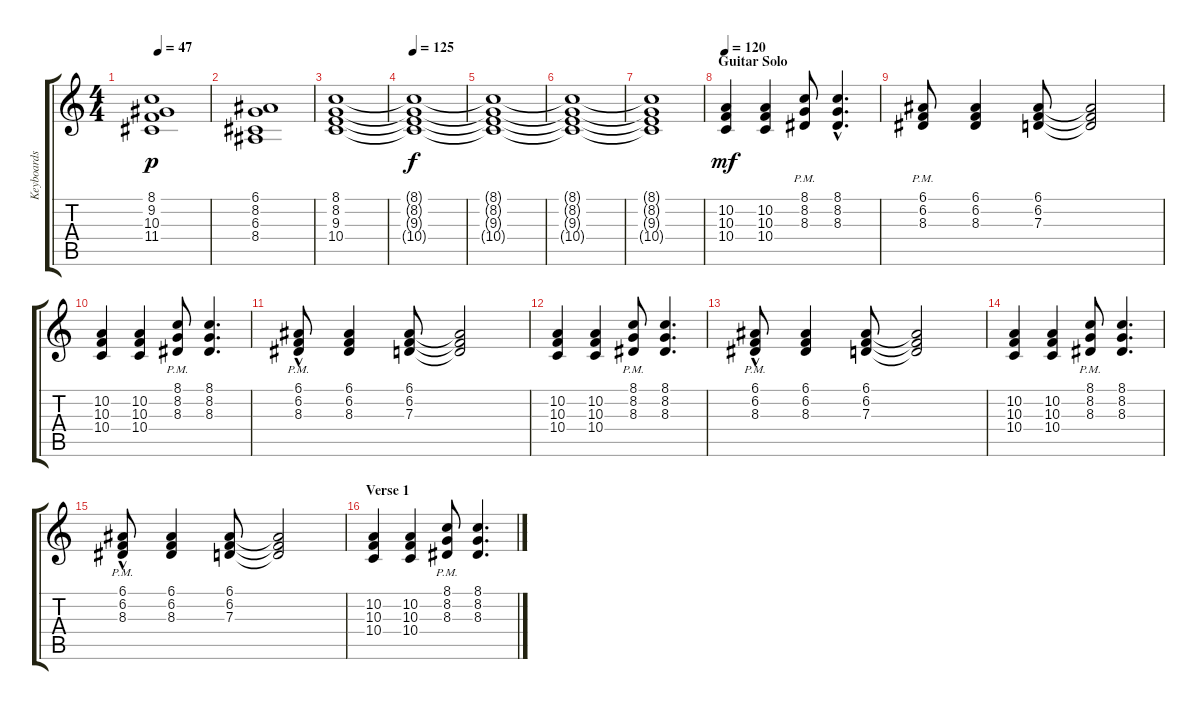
\track ("Keyboards" "Keyboards") {instrument drawbarorgan}
\staff {score tabs}
\tuning (E4 B3 G3 D3 A2 E2) {hide}
\ts (4 4)
\tempo 47
\clef g2
\ks c
(8.1 9.2 10.3 11.4).1{dy p} |
(6.1 8.2 6.3 8.4).1 |
(8.1 8.2 9.3 10.4).1 |
\tempo 125
(8.1{t} 8.2{t} 9.3{t} 10.4{t}).1{dy f} |
(8.1{t} 8.2{t} 9.3{t} 10.4{t}).1 |
(8.1{t} 8.2{t} 9.3{t} 10.4{t}).1 |
(8.1{t} 8.2{t} 9.3{t} 10.4{t}).1 |
\section ("" "Guitar Solo")
\tempo 120
(10.2 10.3 10.4).4{dy mf} (10.2 10.3 10.4).4 (8.1{pm} 8.2{pm} 8.3{pm}).8 (8.1{hac} 8.2{hac} 8.3{hac}).4{d} |
(6.1{pm} 6.2{pm} 8.3{pm}).8 (6.1 6.2 8.3).4 (6.1 6.2 7.3).8 (6.1{t} 6.2{t} 7.3{t}).2 |
(10.2 10.3 10.4).4 (10.2 10.3 10.4).4 (8.1{pm} 8.2{pm} 8.3{pm}).8 (8.1 8.2 8.3).4{d} |
(6.1{hac pm} 6.2{pm} 8.3{pm}).8 (6.1 6.2 8.3).4 (6.1 6.2 7.3).8 (6.1{t} 6.2{t} 7.3{t}).2 |
(10.2 10.3 10.4).4 (10.2 10.3 10.4).4 (8.1{pm} 8.2{pm} 8.3{pm}).8 (8.1 8.2 8.3).4{d} |
(6.1{hac pm} 6.2{pm} 8.3{pm}).8 (6.1 6.2 8.3).4 (6.1 6.2 7.3).8 (6.1{t} 6.2{t} 7.3{t}).2 |
(10.2 10.3 10.4).4 (10.2 10.3 10.4).4 (8.1{pm} 8.2{pm} 8.3{pm}).8 (8.1 8.2 8.3).4{d} |
(6.1{hac pm} 6.2{pm} 8.3{pm}).8 (6.1 6.2 8.3).4 (6.1 6.2 7.3).8 (6.1{t} 6.2{t} 7.3{t}).2 |
\section ("" "Verse 1")
(10.2 10.3 10.4).4 (10.2 10.3 10.4).4 (8.1{pm} 8.2{pm} 8.3{pm}).8 (8.1 8.2 8.3).4{d}
